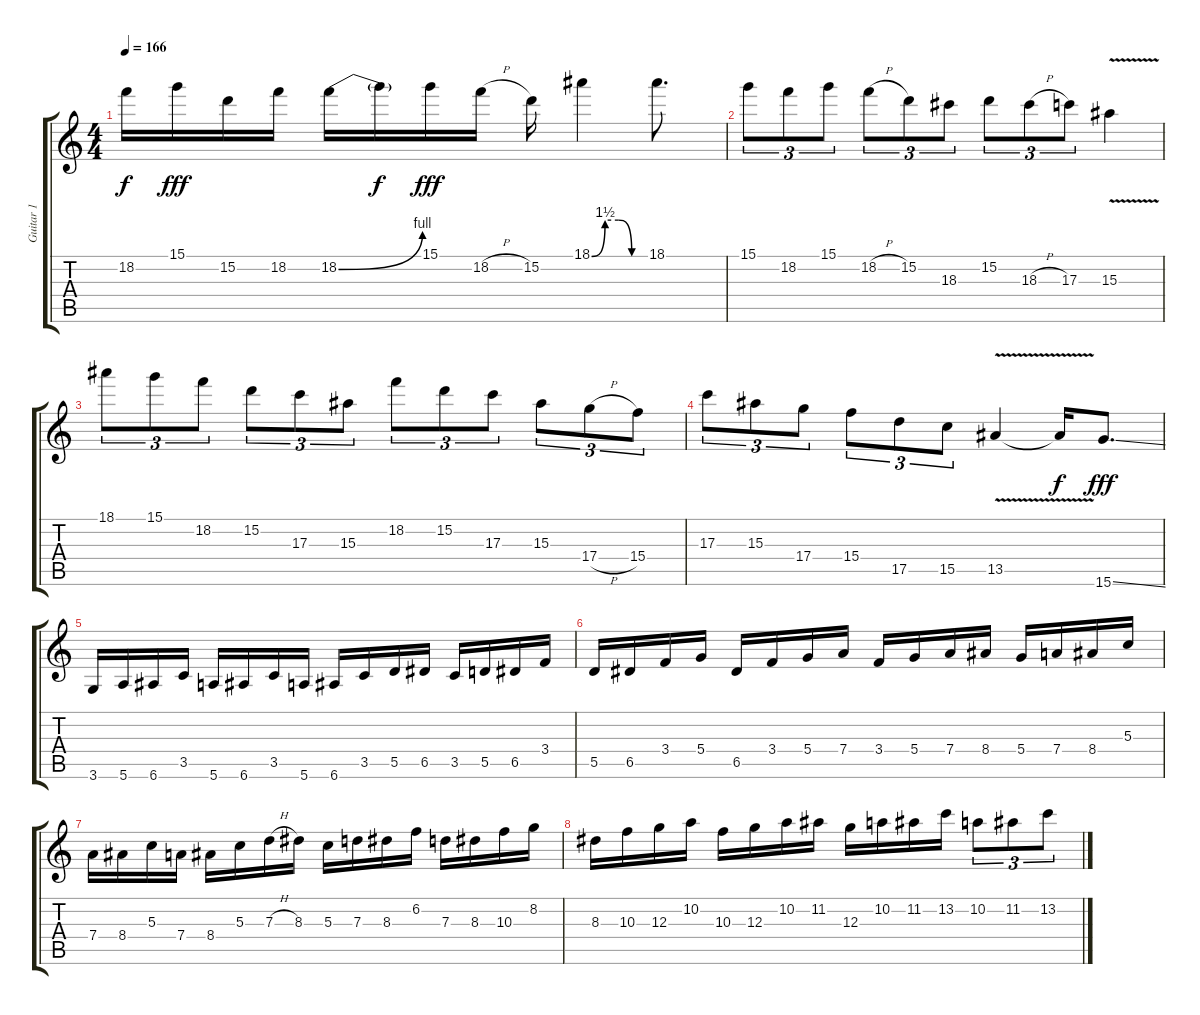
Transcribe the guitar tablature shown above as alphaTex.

\track ("Guitar 1 " "Guitar 1 ") {instrument distortionguitar}
\staff {score tabs}
\tuning (E4 B3 G3 D3 A2 E2) {hide}
\ts (4 4)
\tempo 166
\clef g2
\ks c
18.2{t}.16{dy f} 15.1.16{dy fff} 15.2.16 18.2.16 18.2{be (bend 0 0 60 4)}.16 18.2{t}.16{dy f} 15.1.16{dy fff} 18.2{h}.16 15.2.16 18.1{be (custom 0 0 15 6 30 6 45 0 60 0)}.4 18.1.8{d} |
15.1.8{tu (3 2)} 18.2.8{tu (3 2)} 15.1.8{tu (3 2)} 18.2{h}.8{tu (3 2)} 15.2.8{tu (3 2)} 18.3.8{tu (3 2)} 15.2.8{tu (3 2)} 18.3{h}.8{tu (3 2)} 17.3.8{tu (3 2)} 15.3{v}.4 |
18.1.8{tu (3 2)} 15.1.8{tu (3 2)} 18.2.8{tu (3 2)} 15.2.8{tu (3 2)} 17.3.8{tu (3 2)} 15.3.8{tu (3 2)} 18.2.8{tu (3 2)} 15.2.8{tu (3 2)} 17.3.8{tu (3 2)} 15.3.8{tu (3 2)} 17.4{h}.8{tu (3 2)} 15.4.8{tu (3 2)} |
17.3.8{tu (3 2)} 15.3.8{tu (3 2)} 17.4.8{tu (3 2)} 15.4.8{tu (3 2)} 17.5.8{tu (3 2)} 15.5.8{tu (3 2)} 13.5{v}.4 13.5{t}.16{dy f} 15.6{ss}.8{d dy fff} |
3.6.16 5.6.16 6.6.16 3.5.16 5.6.16 6.6.16 3.5.16 5.6.16 6.6.16 3.5.16 5.5.16 6.5.16 3.5.16 5.5.16 6.5.16 3.4.16 |
5.5.16 6.5.16 3.4.16 5.4.16 6.5.16 3.4.16 5.4.16 7.4.16 3.4.16 5.4.16 7.4.16 8.4.16 5.4.16 7.4.16 8.4.16 5.3.16 |
7.4.16 8.4.16 5.3.16 7.4.16 8.4.16 5.3.16 7.3{h}.16 8.3.16 5.3.16 7.3.16 8.3.16 6.2.16 7.3.16 8.3.16 10.3.16 8.2.16 |
8.3.16 10.3.16 12.3.16 10.2.16 10.3.16 12.3.16 10.2.16 11.2.16 12.3.16 10.2.16 11.2.16 13.2.16 10.2.8{tu (3 2)} 11.2.8{tu (3 2)} 13.2.8{tu (3 2)}
